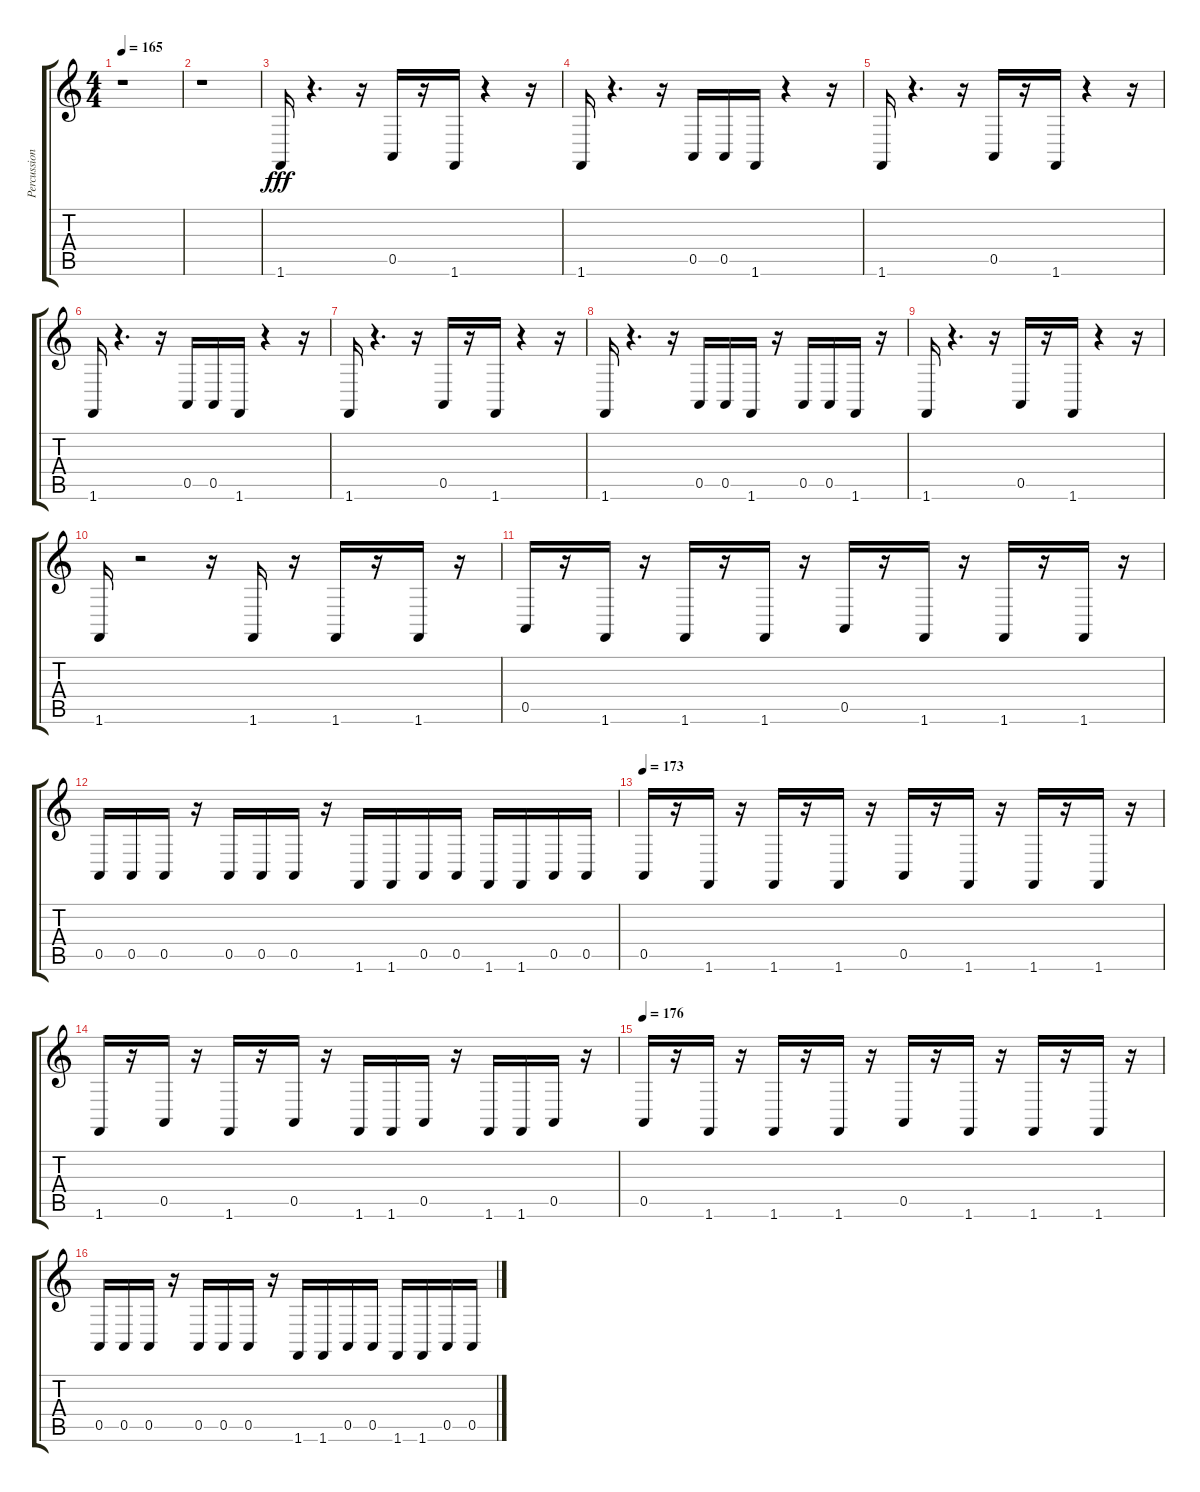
\track ("Percussion" "Percussion") {instrument melodictom}
\staff {score tabs}
\tuning (E4 B3 G3 D3 A2 E2) {hide}
\ts (4 4)
\tempo 165
\clef g2
\ks c
r.1{dy fff} |
r.1 |
1.6.16{balance 16} r.4{d} r.16 0.5.16{balance 8} r.16 1.6.16{balance 16} r.4 r.16 |
1.6.16 r.4{d} r.16 0.5.16{balance 8} 0.5.16 1.6.16{balance 16} r.4 r.16 |
1.6.16 r.4{d} r.16 0.5.16{balance 8} r.16 1.6.16{balance 16} r.4 r.16 |
1.6.16 r.4{d} r.16 0.5.16{balance 8} 0.5.16 1.6.16{balance 16} r.4 r.16 |
1.6.16 r.4{d} r.16 0.5.16{balance 8} r.16 1.6.16{balance 16} r.4 r.16 |
1.6.16 r.4{d} r.16 0.5.16{balance 4} 0.5.16 1.6.16{balance 16} r.16 0.5.16{balance 4} 0.5.16 1.6.16{balance 16} r.16 |
1.6.16 r.4{d} r.16 0.5.16{balance 8} r.16 1.6.16{balance 16} r.4 r.16 |
1.6.16 r.2 r.16 1.6.16 r.16 1.6.16 r.16 1.6.16 r.16 |
0.5.16{balance 8} r.16 1.6.16{balance 16} r.16 1.6.16 r.16 1.6.16 r.16 0.5.16{balance 8} r.16 1.6.16{balance 16} r.16 1.6.16 r.16 1.6.16 r.16 |
0.5.16{balance 4} 0.5.16 0.5.16 r.16 0.5.16 0.5.16 0.5.16 r.16 1.6.16{balance 16} 1.6.16 0.5.16{balance 4} 0.5.16 1.6.16{balance 16} 1.6.16 0.5.16{balance 4} 0.5.16 |
\tempo 173
0.5.16 r.16 1.6.16{balance 16} r.16 1.6.16 r.16 1.6.16 r.16 0.5.16{balance 8} r.16 1.6.16{balance 16} r.16 1.6.16 r.16 1.6.16 r.16 |
1.6.16 r.16 0.5.16{balance 8} r.16 1.6.16{balance 16} r.16 0.5.16{balance 8} r.16 1.6.16{balance 16} 1.6.16 0.5.16{balance 4} r.16 1.6.16{balance 16} 1.6.16 0.5.16{balance 4} r.16 |
\tempo 176
0.5.16 r.16 1.6.16{balance 16} r.16 1.6.16 r.16 1.6.16 r.16 0.5.16{balance 8} r.16 1.6.16{balance 16} r.16 1.6.16 r.16 1.6.16 r.16 |
0.5.16{balance 4} 0.5.16 0.5.16 r.16 0.5.16 0.5.16 0.5.16 r.16 1.6.16{balance 16} 1.6.16 0.5.16{balance 4} 0.5.16 1.6.16{balance 16} 1.6.16 0.5.16{balance 4} 0.5.16
